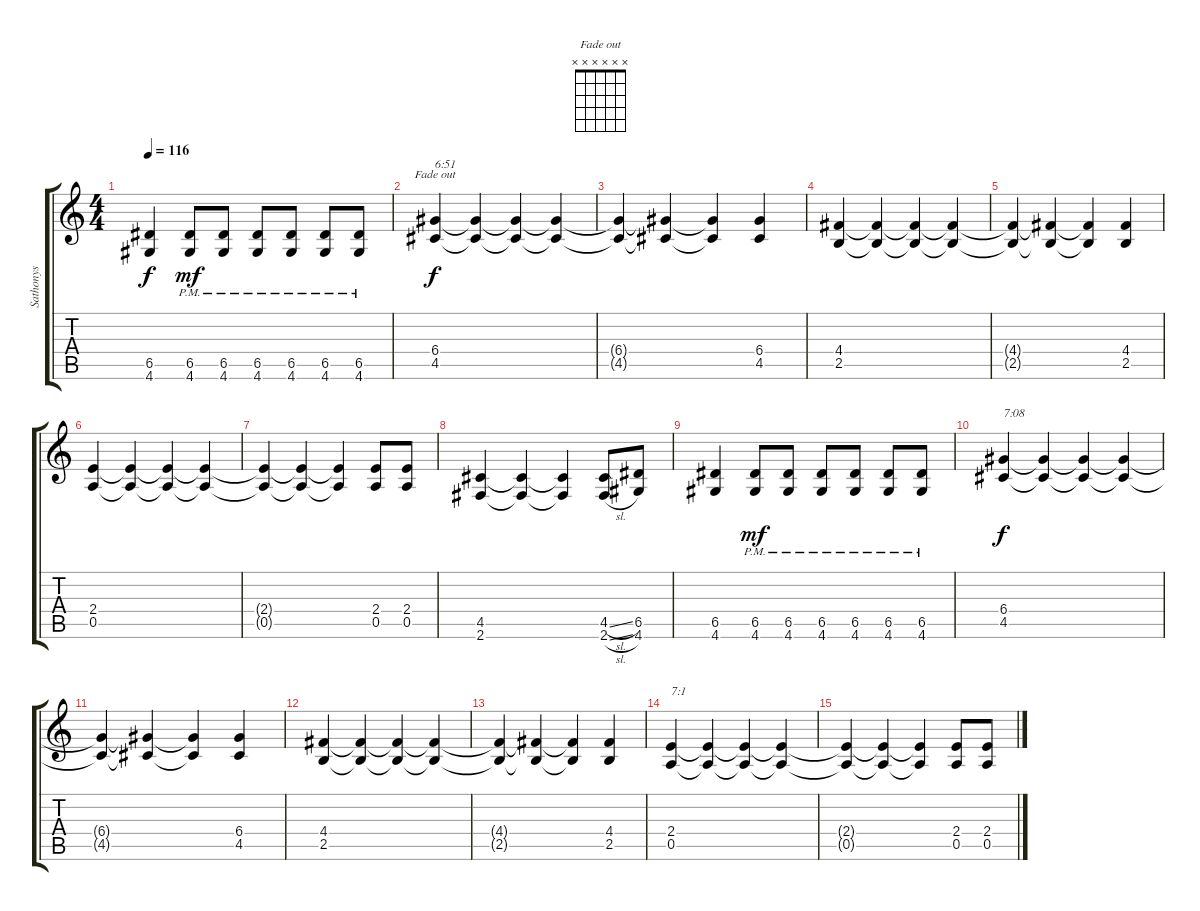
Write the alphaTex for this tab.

\track ("Sathonys" "Sathonys") {instrument distortionguitar}
\staff {score tabs}
\tuning (E4 B3 G3 D3 A2 E2) {hide}
\chord ("Fade out" x x x x x x)
\ts (4 4)
\tempo 116
\clef g2
\ks c
(6.5 4.6).4{dy f} (6.5{pm} 4.6{pm}).8{dy mf} (6.5{pm} 4.6{pm}).8 (6.5{pm} 4.6{pm}).8 (6.5{pm} 4.6{pm}).8 (6.5{pm} 4.6{pm}).8 (6.5{pm} 4.6{pm}).8 |
(6.4 4.5).4{ch "Fade out" txt "6:51" dy f volume 10} (6.4{t} 4.5{t}).4 (6.4{t} 4.5{t}).4 (6.4{t} 4.5{t}).4 |
(6.4{t} 4.5{t}).4 (6.4{t} 4.5{t}).4 (6.4{t} 4.5{t}).4 (6.4 4.5).4 |
(4.4 2.5).4 (4.4{t} 2.5{t}).4 (4.4{t} 2.5{t}).4 (4.4{t} 2.5{t}).4 |
(4.4{t} 2.5{t}).4 (4.4{t} 2.5{t}).4 (4.4{t} 2.5{t}).4 (4.4 2.5).4 |
(2.4 0.5).4{volume 7} (2.4{t} 0.5{t}).4 (2.4{t} 0.5{t}).4 (2.4{t} 0.5{t}).4 |
(2.4{t} 0.5{t}).4 (2.4{t} 0.5{t}).4 (2.4{t} 0.5{t}).4 (2.4 0.5).8 (2.4 0.5).8 |
(4.5 2.6).4 (4.5{t} 2.6{t}).4 (4.5{t} 2.6{t}).4 (4.5{sl} 2.6{sl}).8 (6.5 4.6).8 |
(6.5 4.6).4 (6.5{pm} 4.6{pm}).8{dy mf} (6.5{pm} 4.6{pm}).8 (6.5{pm} 4.6{pm}).8 (6.5{pm} 4.6{pm}).8 (6.5{pm} 4.6{pm}).8 (6.5{pm} 4.6{pm}).8 |
(6.4 4.5).4{txt "7:08" dy f volume 3} (6.4{t} 4.5{t}).4 (6.4{t} 4.5{t}).4 (6.4{t} 4.5{t}).4 |
(6.4{t} 4.5{t}).4 (6.4{t} 4.5{t}).4 (6.4{t} 4.5{t}).4 (6.4 4.5).4 |
(4.4 2.5).4 (4.4{t} 2.5{t}).4 (4.4{t} 2.5{t}).4 (4.4{t} 2.5{t}).4 |
(4.4{t} 2.5{t}).4 (4.4{t} 2.5{t}).4 (4.4{t} 2.5{t}).4 (4.4 2.5).4 |
(2.4 0.5).4{txt "7:1"} (2.4{t} 0.5{t}).4 (2.4{t} 0.5{t}).4 (2.4{t} 0.5{t}).4 |
(2.4{t} 0.5{t}).4{volume 1} (2.4{t} 0.5{t}).4 (2.4{t} 0.5{t}).4 (2.4 0.5).8 (2.4 0.5).8
